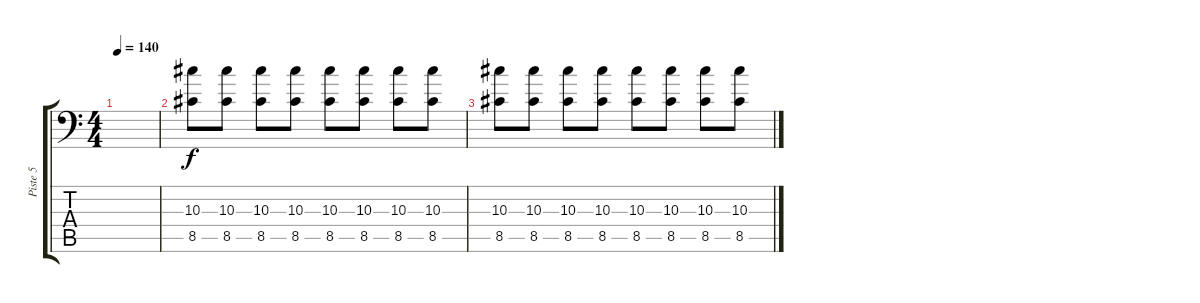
\track ("Piste 5" "Piste 5") {instrument overdrivenguitar}
\staff {score tabs}
\tuning (C4 G3 Eb3 Bb2 F2 Bb1) {hide}
\ts (4 4)
\tempo 140
\clef f4
\ks c
|
(10.3 8.5).8{volume 15} (10.3 8.5).8 (10.3 8.5).8 (10.3 8.5).8 (10.3 8.5).8 (10.3 8.5).8 (10.3 8.5).8 (10.3 8.5).8 |
(10.3 8.5).8 (10.3 8.5).8 (10.3 8.5).8 (10.3 8.5).8 (10.3 8.5).8 (10.3 8.5).8 (10.3 8.5).8 (10.3 8.5).8
